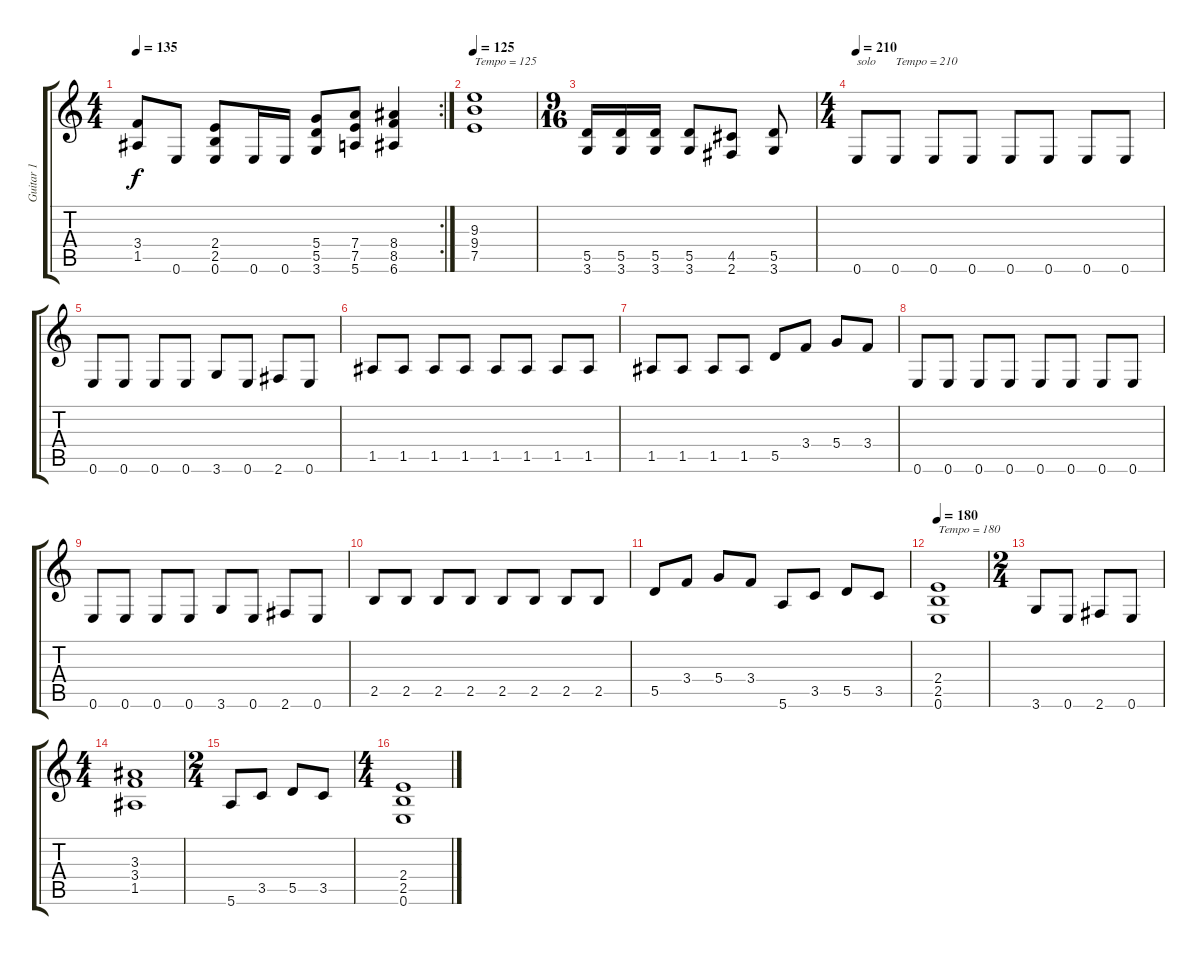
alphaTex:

\track ("Guitar 1" "Guitar 1") {instrument distortionguitar}
\staff {score tabs}
\tuning (E4 B3 G3 D3 A2 E2) {hide}
\rc 2
\ts (4 4)
\tempo 135
\clef g2
\ks c
(3.4 1.5).8{dy f} 0.6.8 (2.4 2.5 0.6).8 0.6.16 0.6.16 (5.4 5.5 3.6).8 (7.4 7.5 5.6).8 (8.4 8.5 6.6).4 |
\tempo 125
(9.3 9.4 7.5).1{txt "Tempo = 125"} |
\ts (9 16)
(5.5 3.6).16 (5.5 3.6).16 (5.5 3.6).16 (5.5 3.6).8 (4.5 2.6).8 (5.5 3.6).8 |
\ts (4 4)
\tempo 210
0.6.8{txt "solo"} 0.6.8{txt "Tempo = 210"} 0.6.8 0.6.8 0.6.8 0.6.8 0.6.8 0.6.8 |
0.6.8 0.6.8 0.6.8 0.6.8 3.6.8 0.6.8 2.6.8 0.6.8 |
1.5.8 1.5.8 1.5.8 1.5.8 1.5.8 1.5.8 1.5.8 1.5.8 |
1.5.8 1.5.8 1.5.8 1.5.8 5.5.8 3.4.8 5.4.8 3.4.8 |
0.6.8 0.6.8 0.6.8 0.6.8 0.6.8 0.6.8 0.6.8 0.6.8 |
0.6.8 0.6.8 0.6.8 0.6.8 3.6.8 0.6.8 2.6.8 0.6.8 |
2.5.8 2.5.8 2.5.8 2.5.8 2.5.8 2.5.8 2.5.8 2.5.8 |
5.5.8 3.4.8 5.4.8 3.4.8 5.6.8 3.5.8 5.5.8 3.5.8 |
\tempo 180
(2.4 2.5 0.6).1{txt "Tempo = 180"} |
\ts (2 4)
3.6.8 0.6.8 2.6.8 0.6.8 |
\ts (4 4)
(3.3 3.4 1.5).1 |
\ts (2 4)
5.6.8 3.5.8 5.5.8 3.5.8 |
\ts (4 4)
(2.4 2.5 0.6).1
